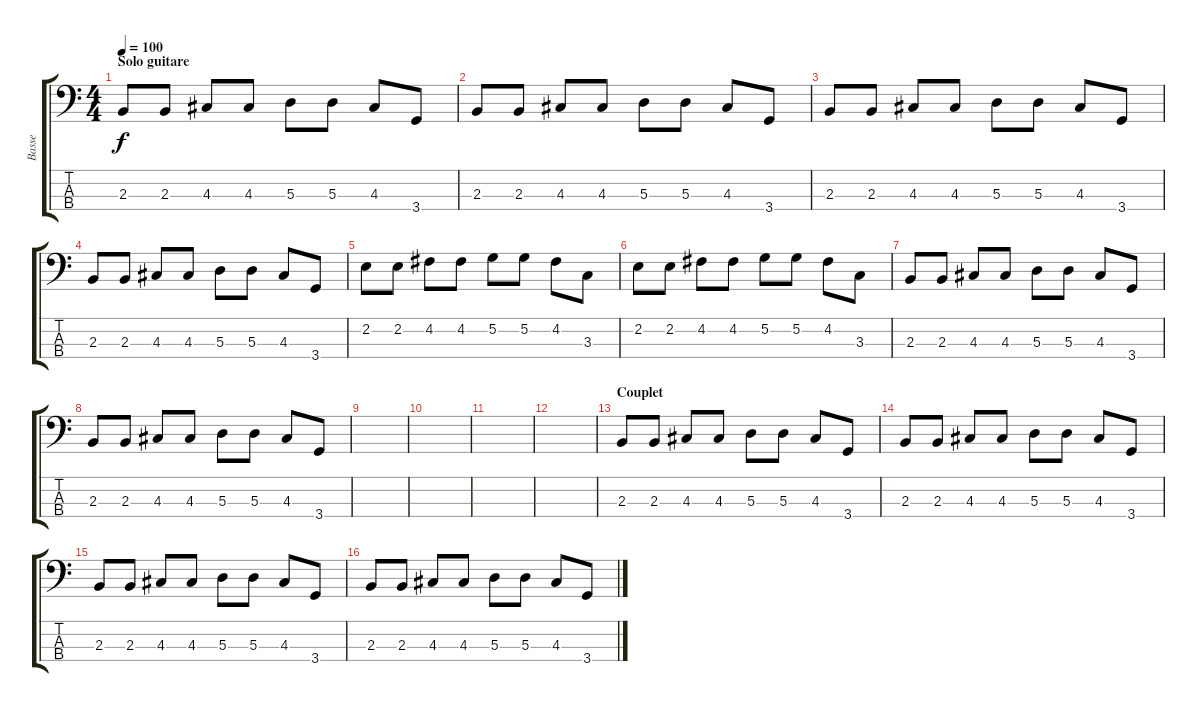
\track ("Basse" "Basse") {instrument electricbassfinger}
\staff {score tabs}
\tuning (G2 D2 A1 E1) {hide}
\ts (4 4)
\section ("" "Solo guitare")
\tempo 100
\clef f4
\ks c
2.3.8{dy f} 2.3.8 4.3.8 4.3.8 5.3.8 5.3.8 4.3.8 3.4.8 |
2.3.8 2.3.8 4.3.8 4.3.8 5.3.8 5.3.8 4.3.8 3.4.8 |
2.3.8 2.3.8 4.3.8 4.3.8 5.3.8 5.3.8 4.3.8 3.4.8 |
2.3.8 2.3.8 4.3.8 4.3.8 5.3.8 5.3.8 4.3.8 3.4.8 |
2.2.8 2.2.8 4.2.8 4.2.8 5.2.8 5.2.8 4.2.8 3.3.8 |
2.2.8 2.2.8 4.2.8 4.2.8 5.2.8 5.2.8 4.2.8 3.3.8 |
2.3.8 2.3.8 4.3.8 4.3.8 5.3.8 5.3.8 4.3.8 3.4.8 |
2.3.8 2.3.8 4.3.8 4.3.8 5.3.8 5.3.8 4.3.8 3.4.8 |
|
|
|
|
\section ("" "Couplet")
2.3.8 2.3.8 4.3.8 4.3.8 5.3.8 5.3.8 4.3.8 3.4.8 |
2.3.8 2.3.8 4.3.8 4.3.8 5.3.8 5.3.8 4.3.8 3.4.8 |
2.3.8 2.3.8 4.3.8 4.3.8 5.3.8 5.3.8 4.3.8 3.4.8 |
2.3.8 2.3.8 4.3.8 4.3.8 5.3.8 5.3.8 4.3.8 3.4.8
